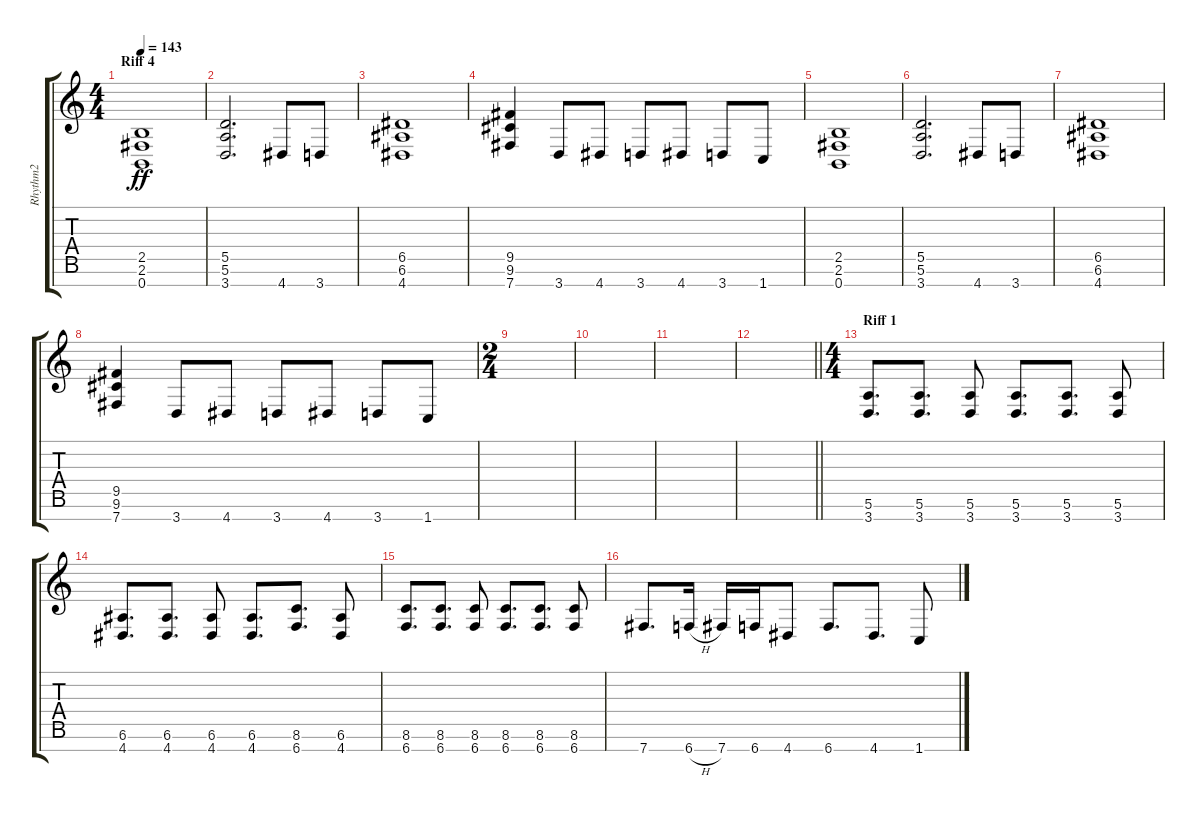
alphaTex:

\track ("Rhythm2" "Rhythm2") {instrument overdrivenguitar}
\staff {score tabs}
\tuning (E4 B3 G3 D3 A2 E2 B1) {hide}
\ts (4 4)
\section ("" "Riff 4")
\tempo 143
\clef g2
\ks c
(2.5 2.6 0.7).1{dy ff} |
(5.5 5.6 3.7).2{d} 4.7.8 3.7.8 |
(6.5 6.6 4.7).1 |
(9.5 9.6 7.7).4 3.7.8 4.7.8 3.7.8 4.7.8 3.7.8 1.7.8 |
(2.5 2.6 0.7).1 |
(5.5 5.6 3.7).2{d} 4.7.8 3.7.8 |
(6.5 6.6 4.7).1 |
(9.5 9.6 7.7).4 3.7.8 4.7.8 3.7.8 4.7.8 3.7.8 1.7.8 |
\ts (2 4)
|
|
|
\barLineRight lightlight
|
\ts (4 4)
\section ("" "Riff 1")
(5.6 3.7).8{d} (5.6 3.7).8{d} (5.6 3.7).8 (5.6 3.7).8{d} (5.6 3.7).8{d} (5.6 3.7).8 |
(6.6 4.7).8{d} (6.6 4.7).8{d} (6.6 4.7).8 (6.6 4.7).8{d} (8.6 6.7).8{d} (6.6 4.7).8 |
(8.6 6.7).8{d} (8.6 6.7).8{d} (8.6 6.7).8 (8.6 6.7).8{d} (8.6 6.7).8{d} (8.6 6.7).8 |
7.7.8{d} 6.7{h}.16 7.7.16 6.7.16 4.7.8 6.7.8{d} 4.7.8{d} 1.7.8
